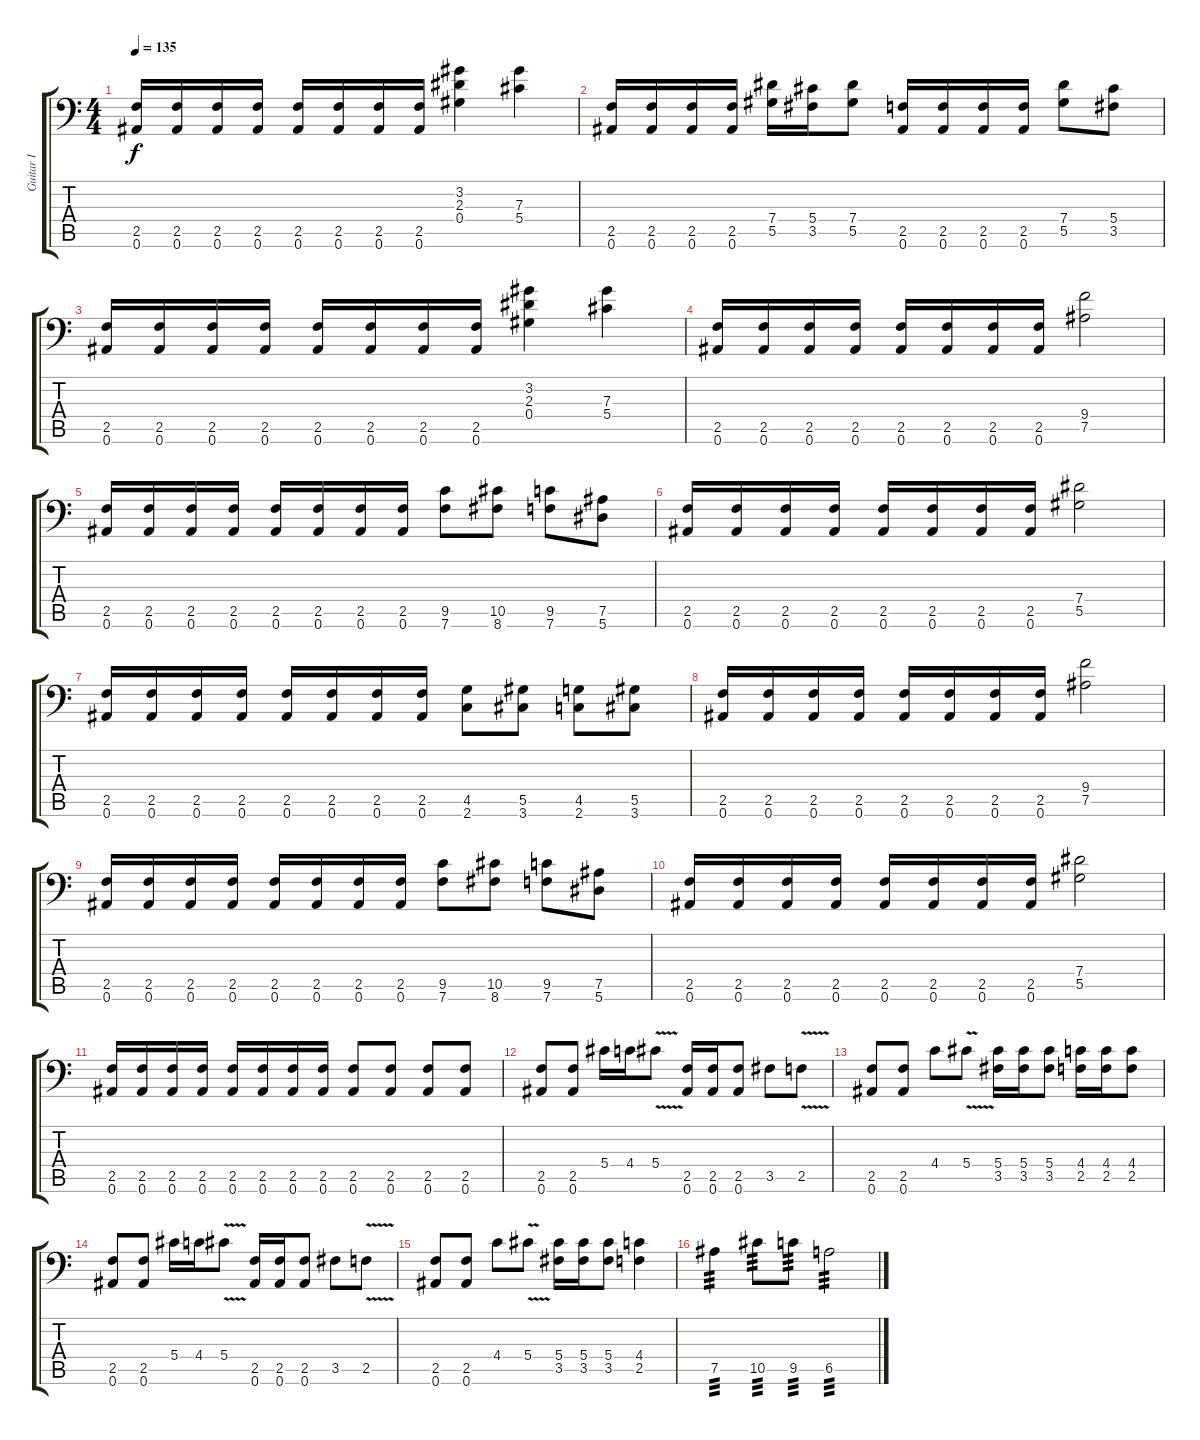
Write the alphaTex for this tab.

\track ("Guitar I" "Guitar I") {instrument distortionguitar}
\staff {score tabs}
\tuning (Bb3 F3 Db3 Ab2 Eb2 Bb1) {hide}
\ts (4 4)
\tempo 135
\clef f4
\ks c
(2.5 0.6).16{dy f} (2.5 0.6).16 (2.5 0.6).16 (2.5 0.6).16 (2.5 0.6).16 (2.5 0.6).16 (2.5 0.6).16 (2.5 0.6).16 (3.2 2.3 0.4).4 (7.3 5.4).4 |
(2.5 0.6).16 (2.5 0.6).16 (2.5 0.6).16 (2.5 0.6).16 (7.4 5.5).16 (5.4 3.5).16 (7.4 5.5).8 (2.5 0.6).16 (2.5 0.6).16 (2.5 0.6).16 (2.5 0.6).16 (7.4 5.5).8 (5.4 3.5).8 |
(2.5 0.6).16 (2.5 0.6).16 (2.5 0.6).16 (2.5 0.6).16 (2.5 0.6).16 (2.5 0.6).16 (2.5 0.6).16 (2.5 0.6).16 (3.2 2.3 0.4).4 (7.3 5.4).4 |
(2.5 0.6).16 (2.5 0.6).16 (2.5 0.6).16 (2.5 0.6).16 (2.5 0.6).16 (2.5 0.6).16 (2.5 0.6).16 (2.5 0.6).16 (9.4 7.5).2 |
(2.5 0.6).16 (2.5 0.6).16 (2.5 0.6).16 (2.5 0.6).16 (2.5 0.6).16 (2.5 0.6).16 (2.5 0.6).16 (2.5 0.6).16 (9.5 7.6).8 (10.5 8.6).8 (9.5 7.6).8 (7.5 5.6).8 |
(2.5 0.6).16 (2.5 0.6).16 (2.5 0.6).16 (2.5 0.6).16 (2.5 0.6).16 (2.5 0.6).16 (2.5 0.6).16 (2.5 0.6).16 (7.4 5.5).2 |
(2.5 0.6).16 (2.5 0.6).16 (2.5 0.6).16 (2.5 0.6).16 (2.5 0.6).16 (2.5 0.6).16 (2.5 0.6).16 (2.5 0.6).16 (4.5 2.6).8 (5.5 3.6).8 (4.5 2.6).8 (5.5 3.6).8 |
(2.5 0.6).16 (2.5 0.6).16 (2.5 0.6).16 (2.5 0.6).16 (2.5 0.6).16 (2.5 0.6).16 (2.5 0.6).16 (2.5 0.6).16 (9.4 7.5).2 |
(2.5 0.6).16 (2.5 0.6).16 (2.5 0.6).16 (2.5 0.6).16 (2.5 0.6).16 (2.5 0.6).16 (2.5 0.6).16 (2.5 0.6).16 (9.5 7.6).8 (10.5 8.6).8 (9.5 7.6).8 (7.5 5.6).8 |
(2.5 0.6).16 (2.5 0.6).16 (2.5 0.6).16 (2.5 0.6).16 (2.5 0.6).16 (2.5 0.6).16 (2.5 0.6).16 (2.5 0.6).16 (7.4 5.5).2 |
(2.5 0.6).16 (2.5 0.6).16 (2.5 0.6).16 (2.5 0.6).16 (2.5 0.6).16 (2.5 0.6).16 (2.5 0.6).16 (2.5 0.6).16 (2.5 0.6).8 (2.5 0.6).8 (2.5 0.6).8 (2.5 0.6).8 |
(2.5 0.6).8 (2.5 0.6).8 5.4.16 4.4.16 5.4{v}.8 (2.5 0.6).16 (2.5 0.6).16 (2.5 0.6).8 3.5.8 2.5{v}.8 |
(2.5 0.6).8 (2.5 0.6).8 4.4.8 5.4{v}.8 (5.4 3.5).16 (5.4 3.5).16 (5.4 3.5).8 (4.4 2.5).16 (4.4 2.5).16 (4.4 2.5).8 |
(2.5 0.6).8 (2.5 0.6).8 5.4.16 4.4.16 5.4{v}.8 (2.5 0.6).16 (2.5 0.6).16 (2.5 0.6).8 3.5.8 2.5{v}.8 |
(2.5 0.6).8 (2.5 0.6).8 4.4.8 5.4{v}.8 (5.4 3.5).16 (5.4 3.5).16 (5.4 3.5).8 (4.4 2.5).4 |
7.5.4{tp 3 instrument overdrivenguitar} 10.5.8{tp 3} 9.5.8{tp 3} 6.5.2{tp 3}
